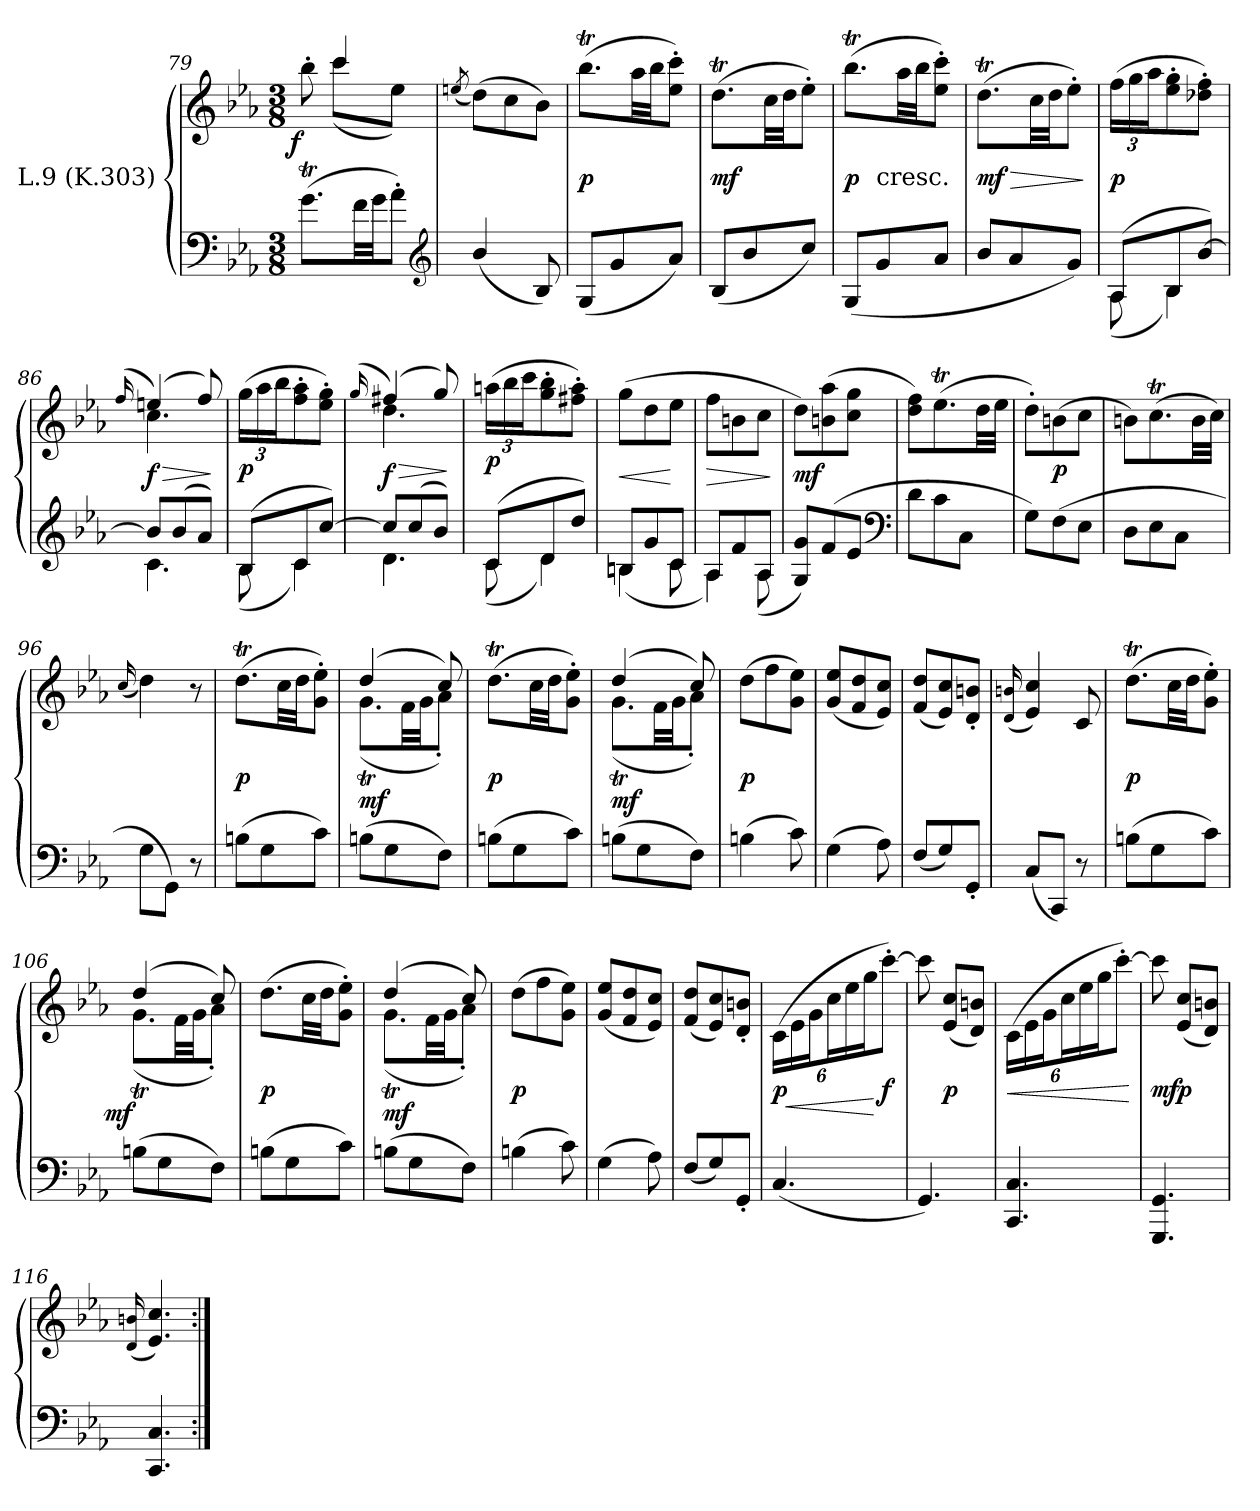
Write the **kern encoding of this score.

**kern	**kern	**dynam
*part1	*part1	*part1
*staff2	*staff1	*staff1/2
*I"L.9 (K.303)	*	*
*clefF4	*clefG2	*
*k[b-e-a-]	*k[b-e-a-]	*
*c:	*c:	*
*M3/8	*M3/8	*
=79	=79	=79
*	*^	*
!	!	!	!LO:DY:rj
(8.gtL	8bb-'	8ryy	f
.	4ccc	(8cccL	.
32fLL	.	.	.
32gJJ	.	.	.
8a-'J)	.	8ee-J)	.
*	*v	*v	*
*clefG2	*	*
=80	=80	=80
.	(8qeen	.
(4b-/	(8ddL)	.
.	8cc	.
8B-)	8b-J)	.
!!LO:LB:g=z
=81	=81	=81
(8GL	(8.bb-TL	p
8g	.	.
.	32aa-LL	.
.	32bb-JJ	.
8a-J)	8ee-' 8ccc'J)	.
=82	=82	=82
(8B-L	(8.ddtL	mf
8b-	.	.
.	32ccLL	.
.	32ddJJ	.
8ccJ)	8ee-'J)	.
=83	=83	=83
*	*^	*
(8GL	(8.bb-TL	8ryy	p
!	!	!LO:TX:c:t=cresc.	!
8g	.	4ryy	.
.	32aa-LL	.	.
.	32bb-JJ	.	.
8a-J	8ee-' 8ccc'J)	.	.
*	*v	*v	*
=84	=84	=84
8b-L	(8.ddtL	> mf
8a-	.	.
.	32ccLL	.
.	32ddJJ	.
8gJ)	8ee-'J)	.
.	.	]
=85	=85	=85
*^	*	*
(8A-L	(8A-	(24ffLL	p
.	.	24gg	.
.	.	24aa-J	.
8B-	4B-)	8ee-' 8gg'	.
[8b-J)	.	8dd-X' 8ff'J)	.
!!LO:LB:g=z
=86	=86	=86	=86
.	.	(16qqff	.
*	*	*^	*
8b-L]	4.c	(4een)	4.cc	> f
(8b-	.	.	.	.
8a-J)	.	8ff)	.	.
*v	*v	*	*	*
*	*v	*v	*
.	.	]
=87	=87	=87
*^	*	*
(8B-L	(8B-	(24ggLL	p
.	.	24aa-	.
.	.	24bb-J	.
8c	4c)	8ff' 8aa-'	.
[8ccJ)	.	8ee-' 8gg'J)	.
=88	=88	=88	=88
.	.	(16qqgg	.
*	*	*^	*
8ccL]	4.d	(4ff#X)	4.dd	> f
(8cc	.	.	.	.
8b-J)	.	8gg)	.	.
*v	*v	*	*	*
*	*v	*v	*
.	.	]
=89	=89	=89
*^	*	*
(8cL	(8c	(24aanLL	p
.	.	24bb-	.
.	.	24cccJ	.
8d	4d)	8gg' 8bb-'	.
8ddJ)	.	8ff#X' 8aa'J)	.
=90	=90	=90	=90
8BnL	(4Bn	(8ggL	<
8g	.	8dd	.
8cJ	8c	8ee-J	[
!!LO:LB:g=z
=91	=91	=91	=91
8A-L	4A-)	8ffL	>
8f	.	8bn	.
8A-J	(8A-	8ccJ	.
*v	*v	*	*
.	.	]
=92	=92	=92
8G 8gL)	8ddL)	mf
(8f	(8bn 8aa-	.
8e-J	8cc 8ggJ	.
*clefF4	*	*
=93	=93	=93
8dL	8dd 8ffL)	.
8c	(8.ee-T	.
8CJ	.	.
.	32ddLL	.
.	32ee-JJJ	.
=94	=94	=94
8GL)	8dd'L)	.
(8F	(8bn	p
8E-J	8ccJ	.
=95	=95	=95
8DL	8bnL)	.
8E-	(8.ccT	.
8CJ	.	.
.	32bLL	.
.	32ccJJJ)	.
=96	=96	=96
.	(16qqcc	.
8G\L	4dd)	.
8GG\J)	.	.
8r	8r	.
!!LO:LB:g=z
=97	=97	=97
(8BnL	(8.ddtL	p
8G	.	.
.	32ccLL	.
.	32ddJJ	.
8cJ)	8g' 8ee-'J)	.
=98	=98	=98
*	*^	*
(8BnL	(4dd	(8.gtL	mf
8G	.	.	.
.	.	32fLL	.
.	.	32gJJ	.
8FJ)	8cc)	8a-'J)	.
*	*v	*v	*
=99	=99	=99
(8BnL	(8.ddtL	p
8G	.	.
.	32ccLL	.
.	32ddJJ	.
8cJ)	8g' 8ee-'J)	.
=100	=100	=100
*	*^	*
(8BnL	(4dd	(8.gtL	mf
8G	.	.	.
.	.	32fLL	.
.	.	32gJJ	.
8FJ)	8cc)	8a-'J)	.
*	*v	*v	*
=101	=101	=101
(4Bn	(8ddL	p
.	8ff	.
8c)	8g 8ee-J)	.
!!LO:LB:g=z
=102	=102	=102
(4G	(8g 8ee-L	.
.	8f 8dd	.
8A-)	8e- 8ccJ)	.
=103	=103	=103
(8FL	(8f 8ddL	.
8G)	8e- 8cc)	.
8GG'J	8d' 8bn'J	.
=104	=104	=104
.	(16qqd 16qqbn	.
(8CL	4e- 4cc)	.
8CCJ)	.	.
8r	8c	.
=105	=105	=105
(8BnL	(8.ddtL	p
8G	.	.
.	32ccLL	.
.	32ddJJ	.
8cJ)	8g' 8ee-'J)	.
=106	=106	=106
*	*^	*
!	!	!	!LO:DY:rj
(8BnL	(4dd	(8.gtL	mf
8G	.	.	.
.	.	32fLL	.
.	.	32gJJ	.
8FJ)	8cc)	8a-'J)	.
*	*v	*v	*
!!LO:LB:g=z
=107	=107	=107
(8BnL	(8.ddL	p
8G	.	.
.	32ccLL	.
.	32ddJJ	.
8cJ)	8g' 8ee-'J)	.
=108	=108	=108
*	*^	*
(8BnL	(4dd	(8.gtL	mf
8G	.	.	.
.	.	32fLL	.
.	.	32gJJ	.
8FJ)	8cc)	8a-'J)	.
*	*v	*v	*
=109	=109	=109
(4Bn	(8ddL	p
.	8ff	.
8c)	8g 8ee-J)	.
=110	=110	=110
(4G	(8g 8ee-L	.
.	8f 8dd	.
8A-)	8e- 8ccJ)	.
=111	=111	=111
(8FL	(8f 8ddL	.
8G)	8e- 8cc)	.
8GG'J	8d' 8bn'J	.
!!LO:LB:g=z
=112	=112	=112
(4.C	(24cLL	p
.	24e-	<
.	24gJ	.
.	24ccL	.
.	24ee-	.
.	24ggJ	.
.	[8ccc'J)	[ f
=113	=113	=113
4.GG)	8ccc]	.
.	(8e- 8ccL	p
.	8d 8bnJ)	.
=114	=114	=114
4.CC 4.C	(24cLL	<
.	24e-	.
.	24gJ	.
.	24ccL	.
.	24ee-	.
.	24ggJ	.
.	[8ccc'J)	.
.	.	[
=115	=115	=115
4.GGG 4.GG	8ccc]	mf
.	(8e- 8ccL	p
.	8d 8bnJ)	.
=116	=116	=116
.	(16qqd 16qqbn	.
4.CC 4.C	4.e- 4.cc)	.
=:|!	=:|!	=:|!
*-	*-	*-
